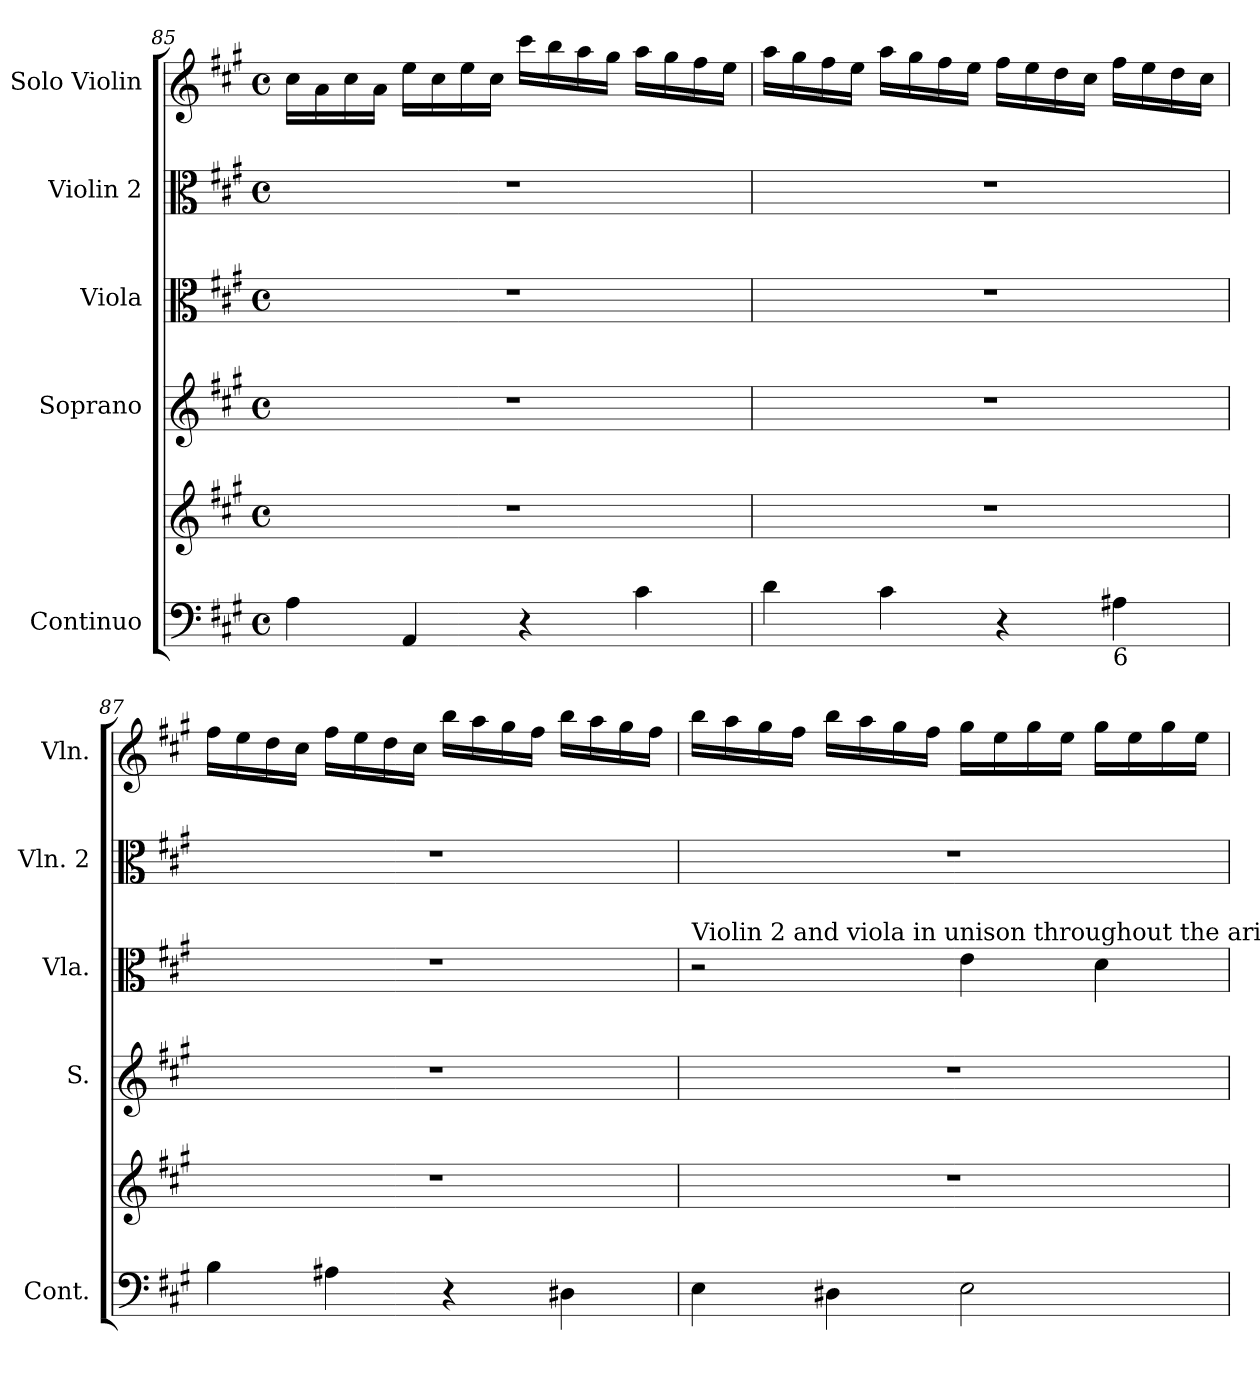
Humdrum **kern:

**kern	**kern	**kern	**kern	**kern	**kern
*part5	*part5	*part4	*part3	*part2	*part1
*staff6	*staff5	*staff4	*staff3	*staff2	*staff1
*I"Continuo	*	*I"Soprano	*I"Viola	*I"Violin 2	*I"Solo Violin
*I'Cont.	*	*I'S.	*I'Vla.	*I'Vln. 2	*I'Vln.
!!LO:LB:g=z
*clefF4	*clefG2	*clefG2	*clefC3	*clefC3	*clefG2
*k[f#c#g#]	*k[f#c#g#]	*k[f#c#g#]	*k[f#c#g#]	*k[f#c#g#]	*k[f#c#g#]
*A:	*A:	*A:	*A:	*A:	*A:
*M4/4	*M4/4	*M4/4	*M4/4	*M4/4	*M4/4
*met(c)	*met(c)	*met(c)	*met(c)	*met(c)	*met(c)
=85	=85	=85	=85	=85	=85
4Ai\	1r	1r	1r	1r	16cc#i\LL
.	.	.	.	.	16ai\
.	.	.	.	.	16cc#i\
.	.	.	.	.	16ai\JJ
4AAi/	.	.	.	.	16eei\LL
.	.	.	.	.	16cc#i\
.	.	.	.	.	16eei\
.	.	.	.	.	16cc#i\JJ
4r	.	.	.	.	16ccc#i\LL
.	.	.	.	.	16bbi\
.	.	.	.	.	16aai\
.	.	.	.	.	16gg#i\JJ
4c#i\	.	.	.	.	16aai\LL
.	.	.	.	.	16gg#i\
.	.	.	.	.	16ff#i\
.	.	.	.	.	16eei\JJ
=86	=86	=86	=86	=86	=86
4di\	1r	1r	1r	1r	16aai\LL
.	.	.	.	.	16gg#i\
.	.	.	.	.	16ff#i\
.	.	.	.	.	16eei\JJ
4c#i\	.	.	.	.	16aai\LL
.	.	.	.	.	16gg#i\
.	.	.	.	.	16ff#i\
.	.	.	.	.	16eei\JJ
4r	.	.	.	.	16ff#i\LL
.	.	.	.	.	16eei\
.	.	.	.	.	16ddi\
.	.	.	.	.	16cc#i\JJ
!LO:TX:b:t=6	!	!	!	!	!
4A#Xi\	.	.	.	.	16ff#i\LL
.	.	.	.	.	16eei\
.	.	.	.	.	16ddi\
.	.	.	.	.	16cc#i\JJ
=87	=87	=87	=87	=87	=87
4Bi\	1r	1r	1r	1r	16ff#i\LL
.	.	.	.	.	16eei\
.	.	.	.	.	16ddi\
.	.	.	.	.	16cc#i\JJ
4A#Xi\	.	.	.	.	16ff#i\LL
.	.	.	.	.	16eei\
.	.	.	.	.	16ddi\
.	.	.	.	.	16cc#i\JJ
4r	.	.	.	.	16bbi\LL
.	.	.	.	.	16aai\
.	.	.	.	.	16gg#i\
.	.	.	.	.	16ff#i\JJ
4D#Xi\	.	.	.	.	16bbi\LL
.	.	.	.	.	16aai\
.	.	.	.	.	16gg#i\
.	.	.	.	.	16ff#i\JJ
!!LO:LB:g=z
=88	=88	=88	=88	=88	=88
!	!	!	!LO:TX:a:t=Violin 2 and viola in unison throughout the aria	!	!
4Ei\	1r	1r	2r	1r	16bbi\LL
.	.	.	.	.	16aai\
.	.	.	.	.	16gg#i\
.	.	.	.	.	16ff#i\JJ
4D#Xi\	.	.	.	.	16bbi\LL
.	.	.	.	.	16aai\
.	.	.	.	.	16gg#i\
.	.	.	.	.	16ff#i\JJ
2Ei\	.	.	4ei\	.	16gg#i\LL
.	.	.	.	.	16eei\
.	.	.	.	.	16gg#i\
.	.	.	.	.	16eei\JJ
.	.	.	4di\	.	16gg#i\LL
.	.	.	.	.	16eei\
.	.	.	.	.	16gg#i\
.	.	.	.	.	16eei\JJ
=	=	=	=	=	=
*-	*-	*-	*-	*-	*-
